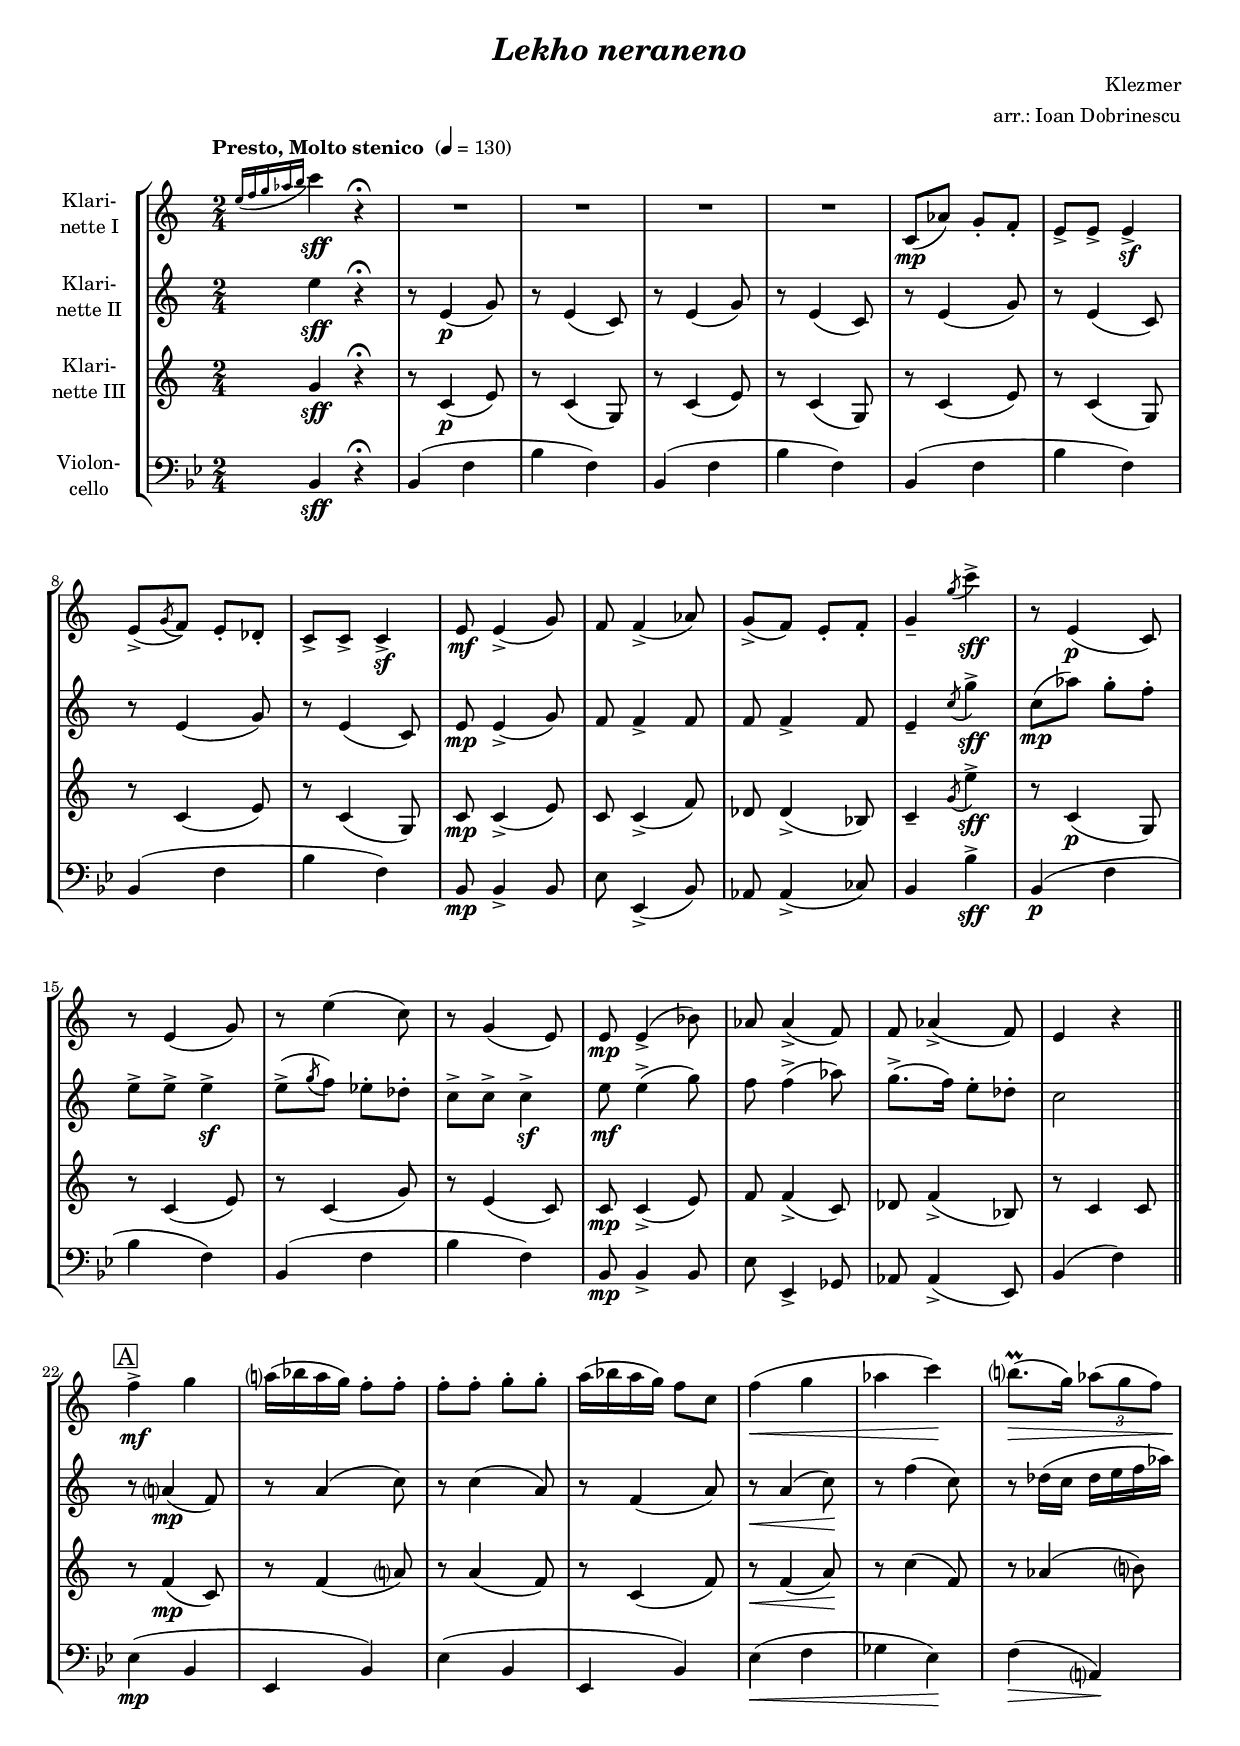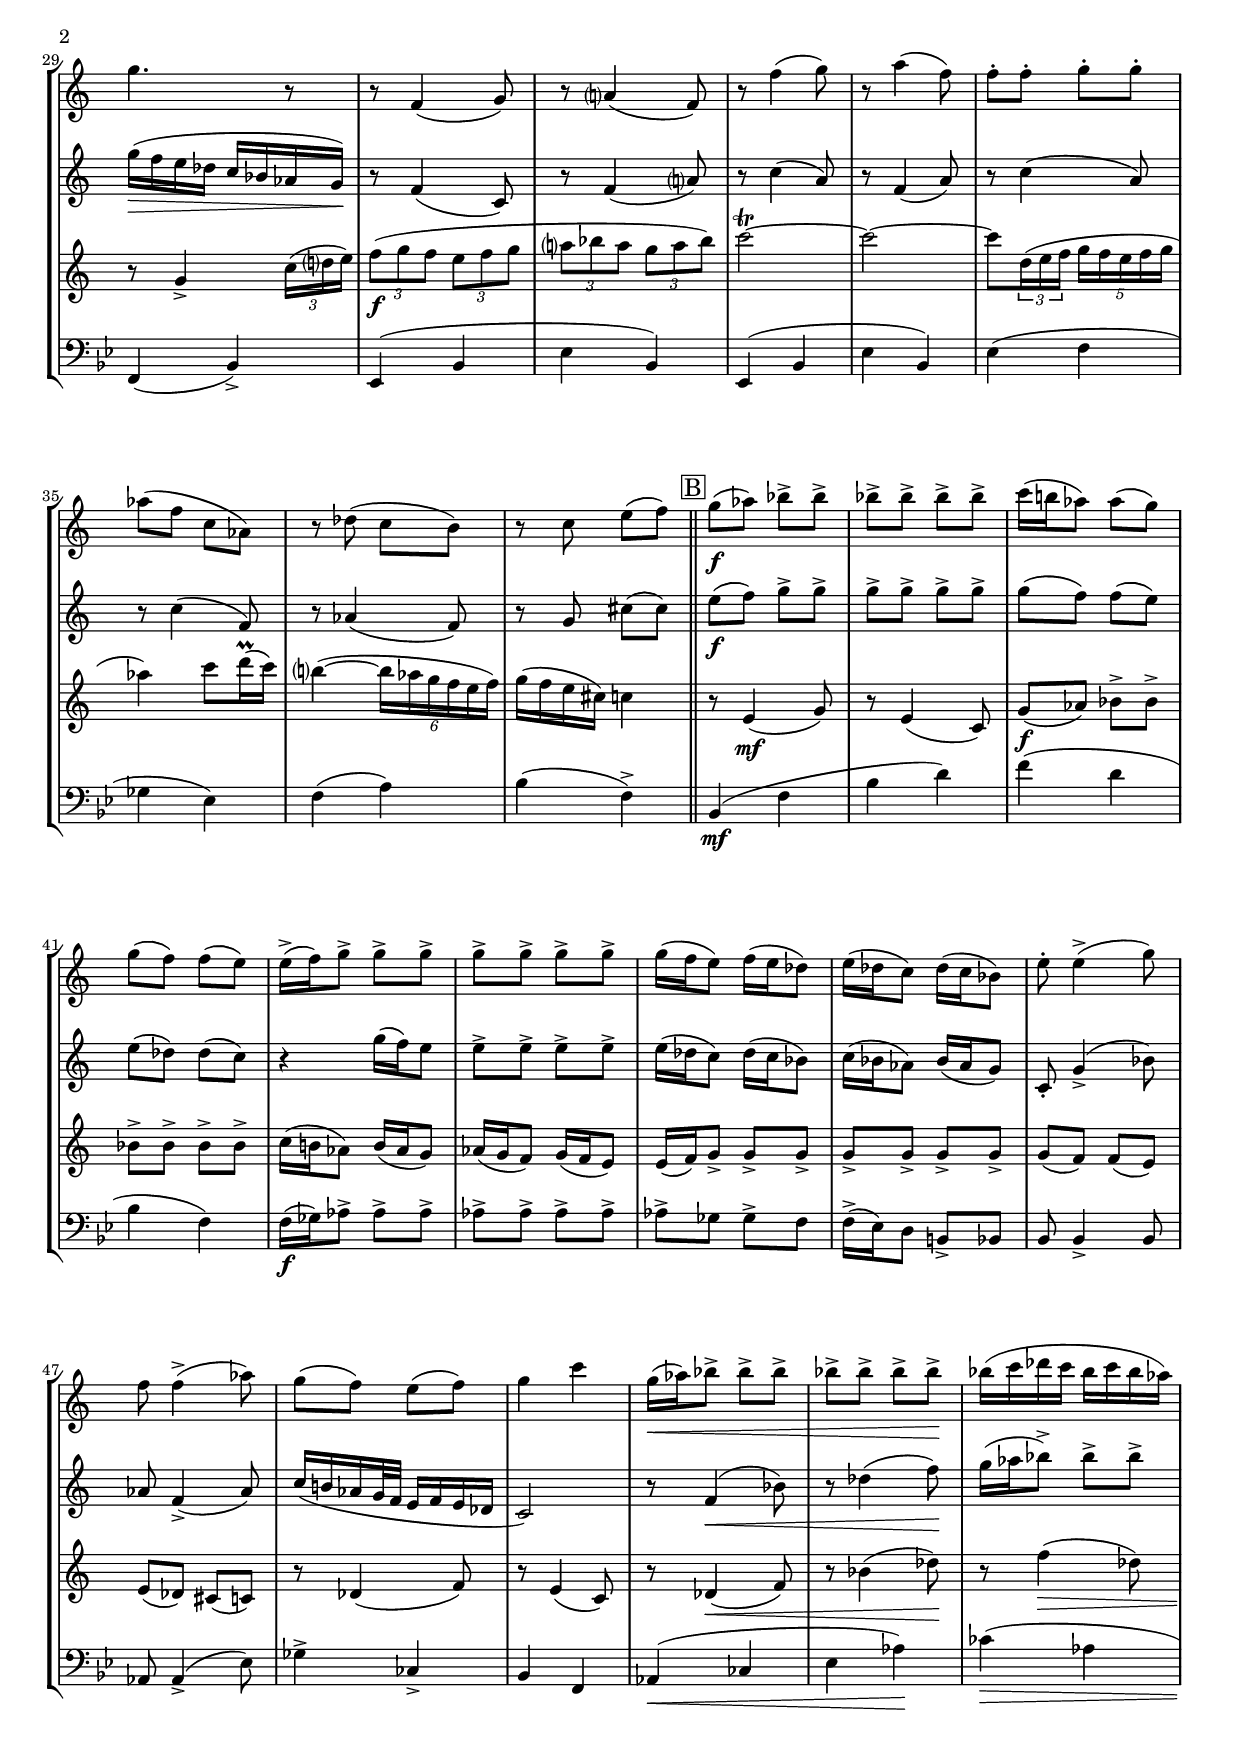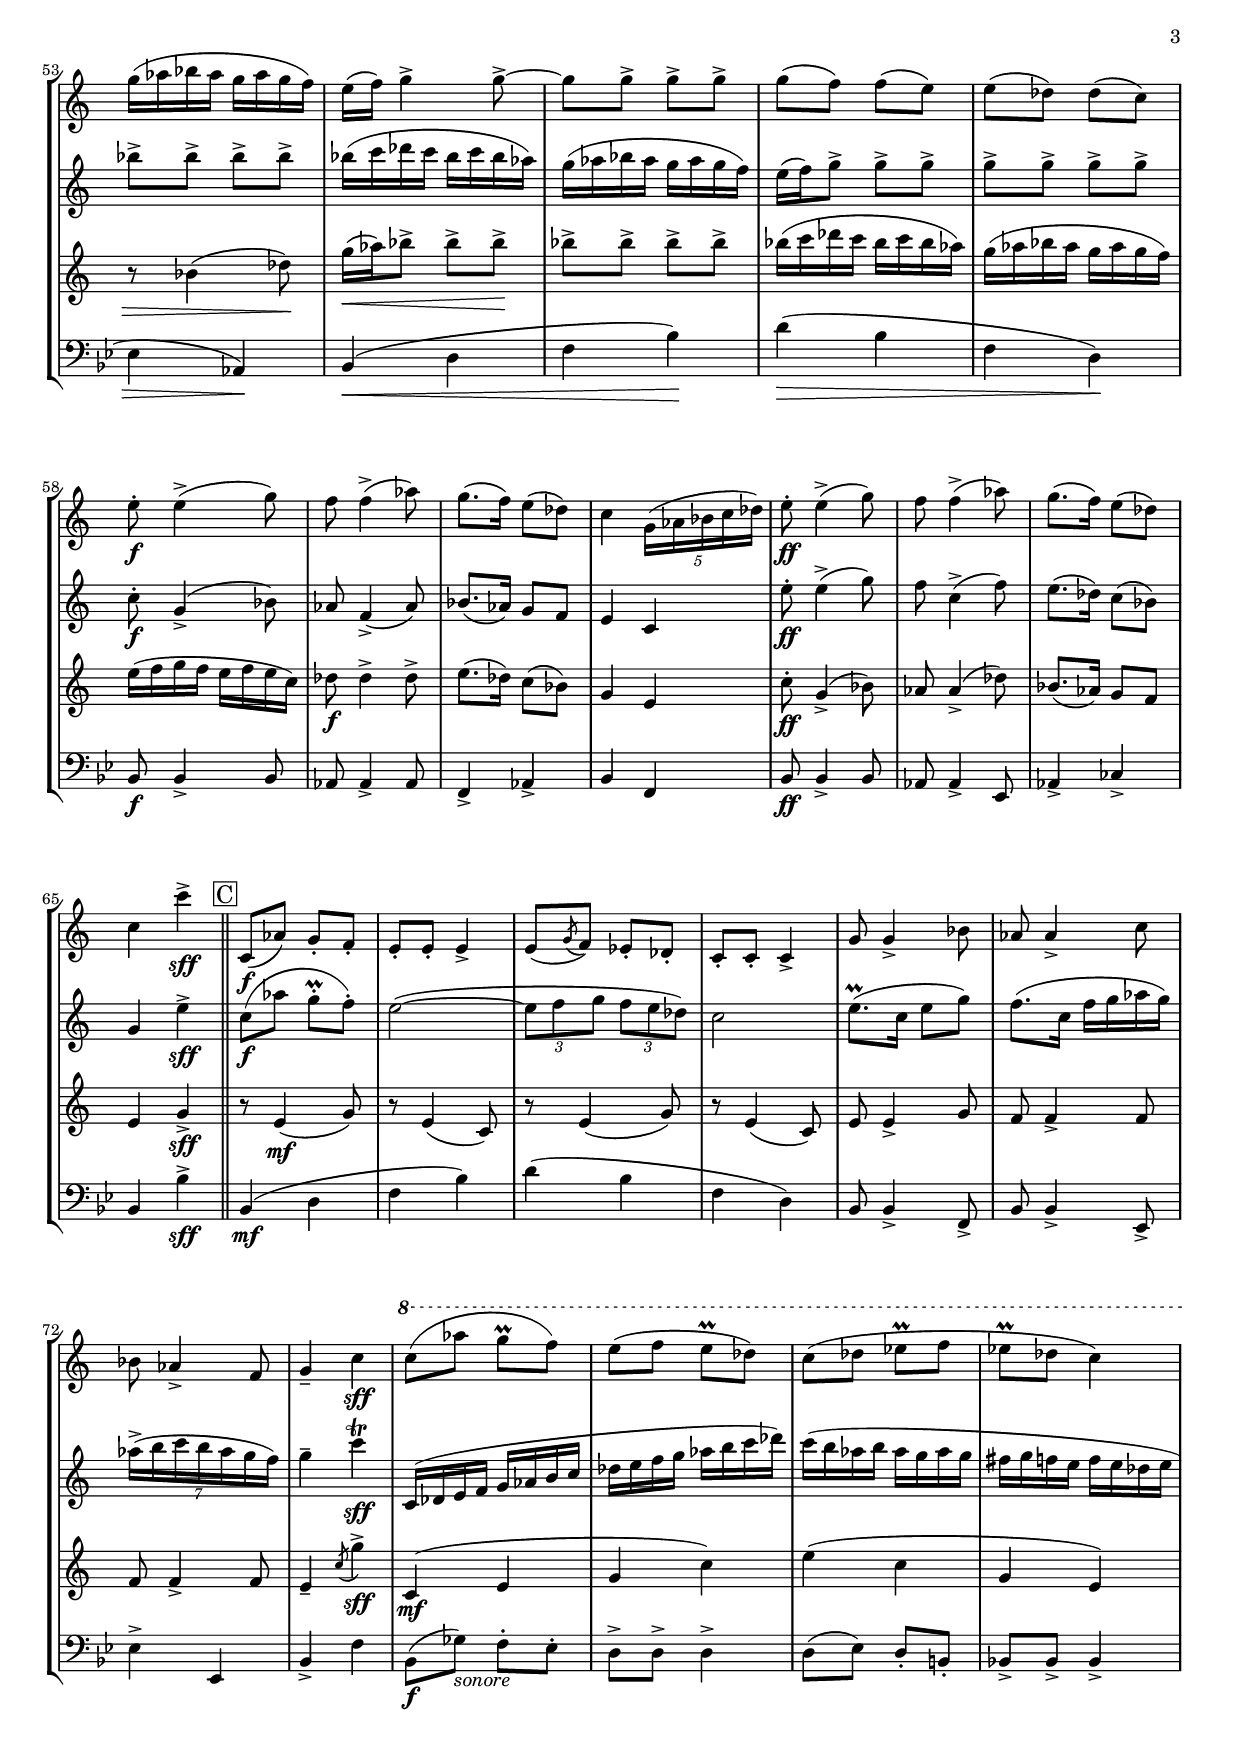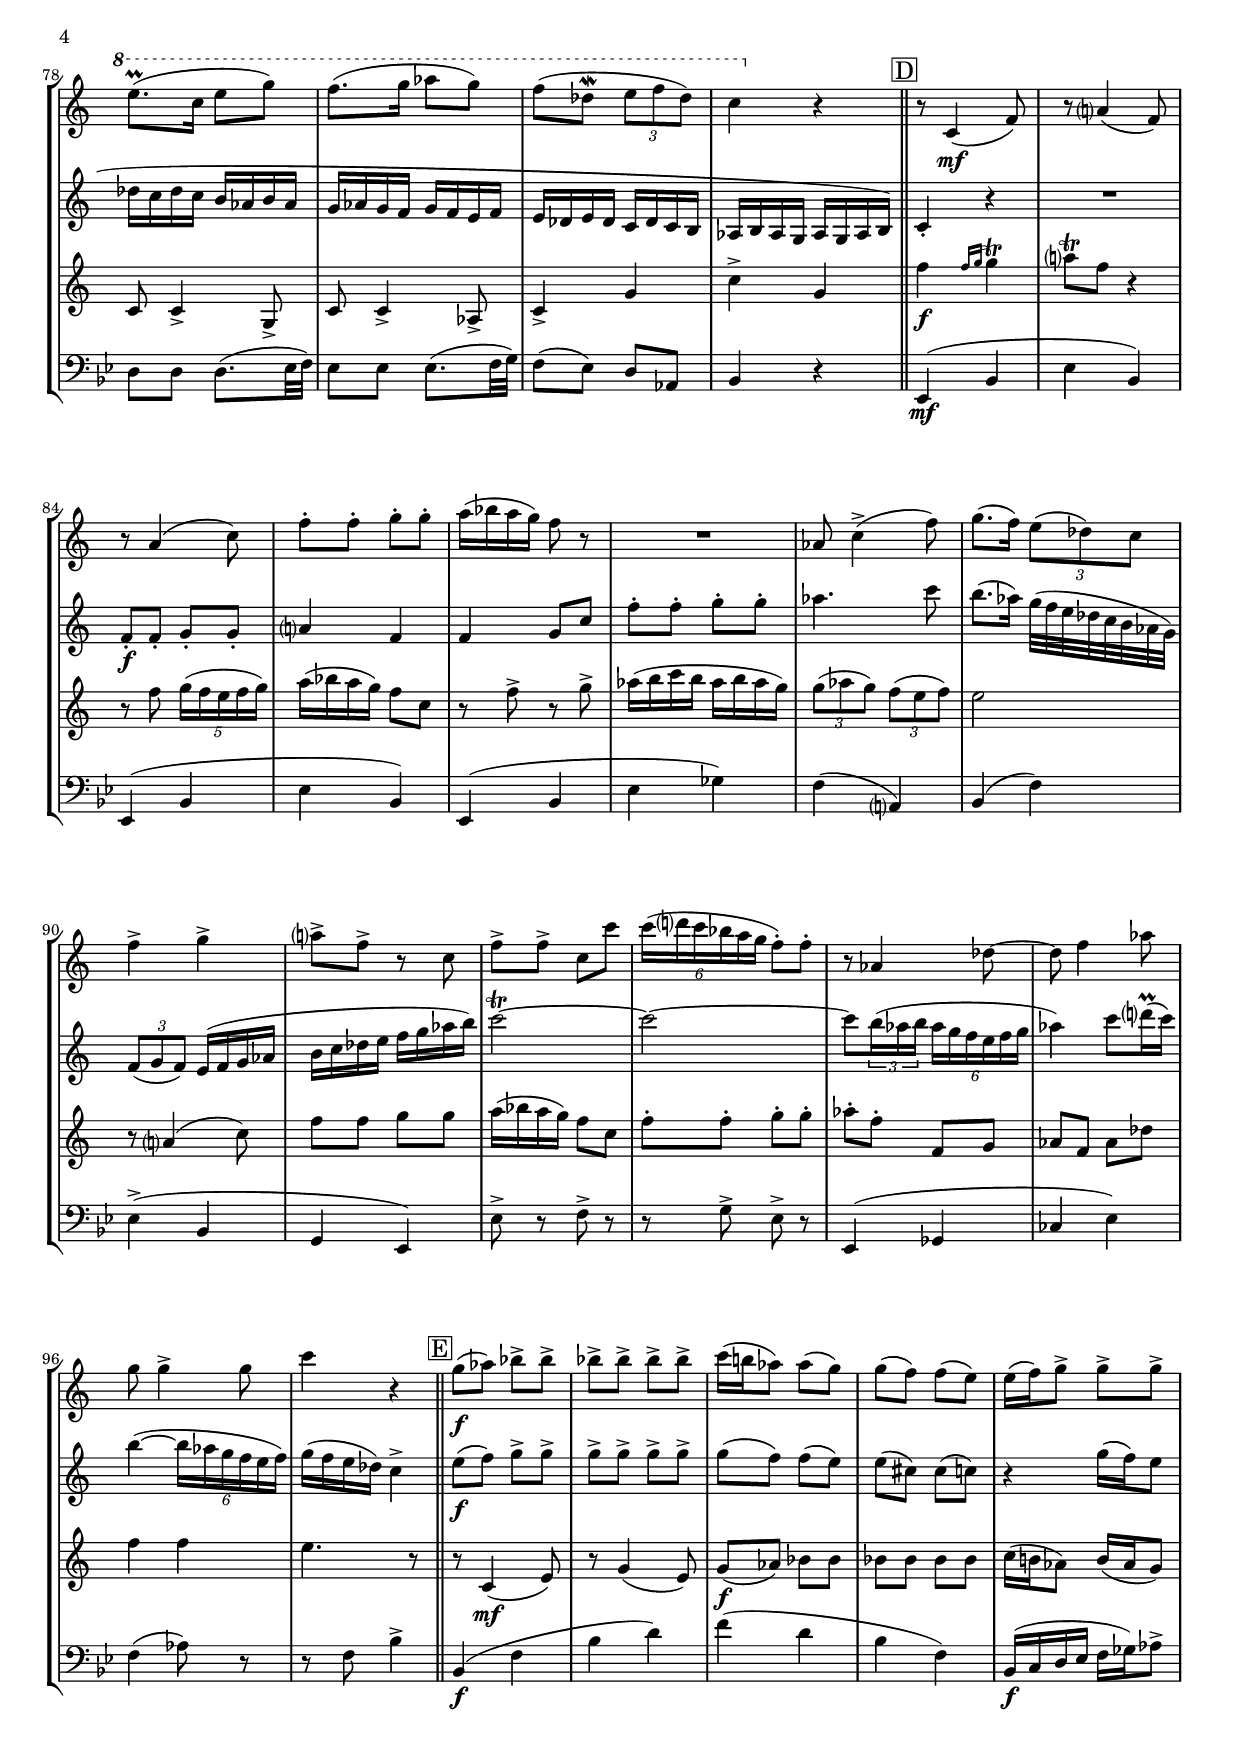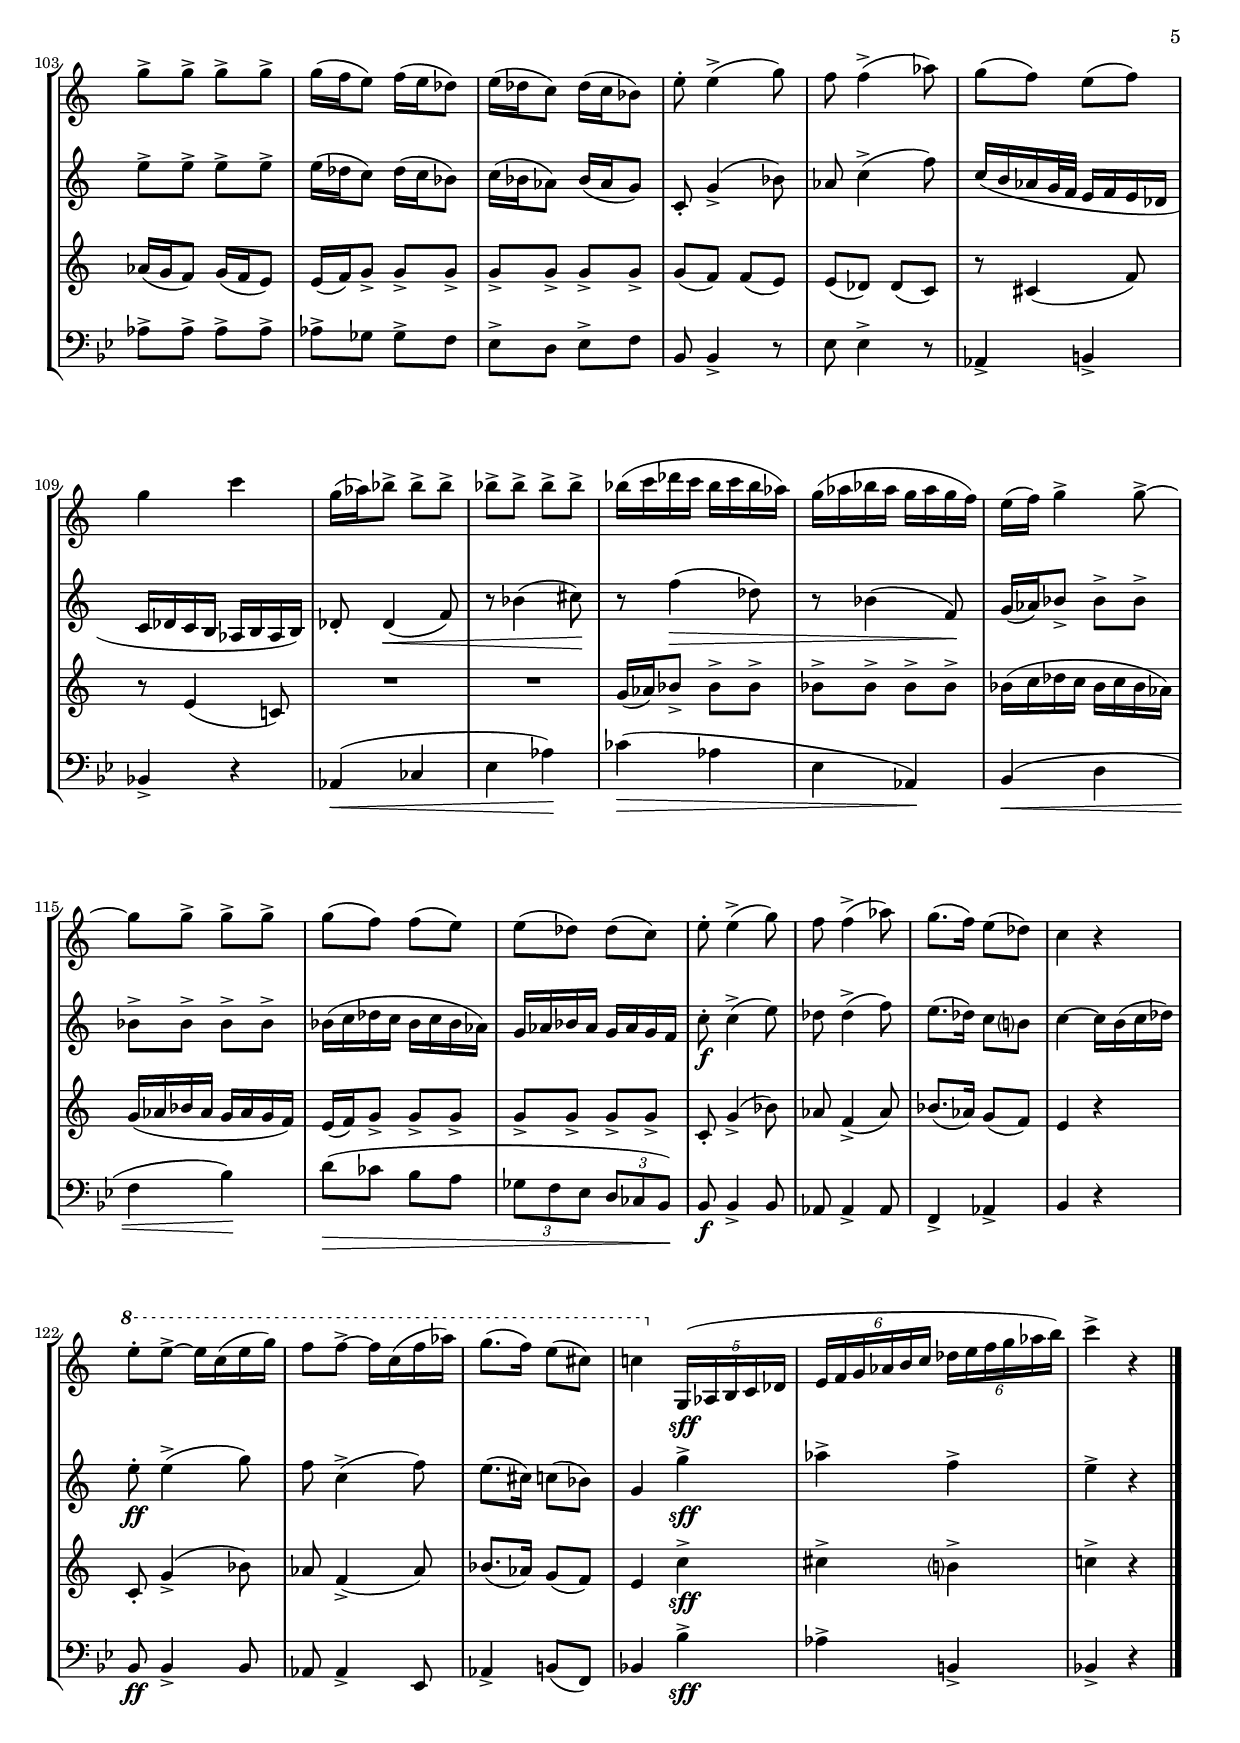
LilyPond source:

\version "2.18.2"
\include "deutsch.ly"

#(set-global-staff-size 17)

\header {
  title     = \markup \bold \italic "Lekho neraneno"
  composer  = "Klezmer"
  arranger  = "arr.: Ioan Dobrinescu"
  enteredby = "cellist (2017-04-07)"
%  piece     = ""
}

voiceconsts = {
  \key c \major
  \clef "treble"
  \time 2/4
  %\numericTimeSignature
  \compressFullBarRests
%  \set tupletSpannerDuration = #(ly:make-moment 1 8)
  \tempo "Presto, Molto stenico " 4=130
}

mihi = "clarinet"
mist = "string ensemble 1"
%miba = "drawbar organ"
miba = "bassoon"

boxa = { \bar "||" \mark \markup \box "A" }
boxb = { \bar "||" \mark \markup \box "B" }
boxc = { \bar "||" \mark \markup \box "C" }
boxd = { \bar "||" \mark \markup \box "D" }
boxe = { \bar "||" \mark \markup \box "E" }

sono = \markup \italic "sonore"

va = \relative c'' {
  \voiceconsts

  \appoggiatura { e16[ f g as h] } c4\sff r\fermata
  R2*4
  c,,8(\mp as') g-. f-.
  e-> e-> e4->\sf
  e8(-> \acciaccatura g f) e-. des-.
  c-> c-> c4->\sf
  e8\mf e4(-> g8)

  f f4(-> as8)
  g(-> f) e-. f-.
  g4-- \acciaccatura g'8 c4->\sff
  r8 e,,4(\p c8)
  r e4( g8)
  r e'4( c8)
  r g4( e8)
  e\mp e4(-> b'8)
  as as4(-> f8)

  f as4(-> f8)
  e4 r \boxa
  f'->\mf g
  a?16( b a g) f8-. f-.
  f-. f-. g-. g-.
  a16( b a g) f8 c
  f4(\< g
  as c)\!

  h?8.(\prall\> g16) \tuplet 3/2 { as8( g f) }
  g4.\! r8
  r f,4( g8)
  r a?4( f8)
  r f'4( g8)
  r a4( f8)
  f-. f-. g-. g-.
  as( f c as)
  r des( c h)

  r c e( f) \boxb
  g(\f as) b-> b->
  b-> b-> b-> b->
  c16( h! as8) as( g)
  g( f) f( e)
  e16(-> f) g8-> g-> g->
  g-> g-> g-> g->

  g16( f e8) f16( e des8)
  e16( des c8) des16( c b8)
  e-. e4(-> g8)
  f f4(-> as8)
  g( f) e( f)
  g4 c
  g16(\< as) b8-> b-> b->
  b-> b-> b-> b->\!

  b16( c des c b c b as)
  g( as b as g as g f)
  e( f) g4-> g8~->
  g g-> g-> g->
  g( f) f( e)
  e( des) des( c)

  e-.\f e4(-> g8)
  f f4(-> as8)
  g8.( f16) e8( des)
  c4 \tuplet 5/4 { g16( as b c des) }
  e8-.\ff e4(-> g8)
  f f4(-> as8)
  g8.( f16) e8( des)
  c4 c'->\sff \boxc

  c,,8(\f as') g-. f-.
  e-. e-. e4->
  e8( \acciaccatura g f) es-. des-.
  c-. c-. c4->
  g'8 g4-> b8
  as as4-> c8
  b as4-> f8
  g4-- c\sff

  \ottava #1
  c'8( as' g\prall f)
  e( f e\prall des)
  c( des es\prall f
  es\prall des c4)
  e8.(\prall c16 e8 g)
  f8.( g16 as8 g)
  f( des\mordent \tuplet 3/2 4 { e f des) }
  c4 \ottava #0 r \boxd

  r8 c,,4(\mf f8)
  r a?4( f8)
  r a4( c8)
  f-. f-. g-. g-.
  a16( b a g) f8 r
  R2
  as,8 c4(-> f8)
  g8.( f16) \tuplet 3/2 4 { e8( des) c }

  f4-> g->
  a?8-> f-> r c
  f-> f-> c c'
  \tuplet 6/4 4 { c16( d? c b a g } f8)-. f-.
  r as,4 des8~
  des f4 as8
  g g4-> g8
  c4 r \boxe

  g8(\f as) b-> b->
  b-> b-> b-> b->
  c16( h! as8) as( g)
  g( f) f( e)
  e16( f) g8-> g-> g->
  g-> g-> g-> g->
  g16( f e8) f16( e des8)

  e16( des c8) des16( c b8)
  e-. e4(-> g8)
  f f4(-> as8)
  g( f) e( f)
  g4 c
  g16( as) b8-> b-> b->
  b-> b-> b-> b->

  b16( c des c b c b as)
  g( as b as g as g f)
  e( f) g4-> g8~->
  g g-> g-> g->
  g( f) f( e)
  e( des) des( c)
  e-. e4(-> g8)

  f f4(-> as8)
  g8.( f16) e8( des)
  c4 r
  \ottava #1
  e'8-. e~-> e16 c( e g)
  f8 f~-> f16 c( f as)

  g8.( f16) e8( cis)
  c!4 \ottava #0 \tuplet 5/4 4 { g,,16(\sff as h c des }
  \tuplet 6/4 4 { e f g as h c des e f g as h) }
  c4-> r \bar "|."
}

vb = \relative c'' {
  \voiceconsts

  \grace s16*5 e4\sff r\fermata
  r8 e,4(\p g8)
  \repeat unfold 3 {
    r e4( c8)
    r e4( g8)
  }
  r e4( c8)

  e\mp e4(-> g8)
  f f4-> f8
  f f4-> f8
  e4-- \acciaccatura c'8 g'4->\sff
  c,8(\mp as') g-. f-.
  e-> e-> e4->\sf
  e8(-> \acciaccatura g f8) es-. des-.
  c-> c-> c4->\sf
  e8\mf e4(-> g8)

  f f4(-> as8)
  g8.(-> f16) e8-. des-.
  c2 \boxa
  r8 a?4(\mp f8)
  r a4( c8)
  r8 c4( a8)
  r f4( a8)
  r\< a4( c8)\!
  r f4( c8)

  r des16( c des e f as)
  g(\> f e des c b as g)\!
  r8 f4( c8)
  r f4( a?8)
  r c4( a8)
  r f4( a8)
  r c4( a8)
  r c4( f,8)

  r as4( f8)
  r g cis( cis) \boxb
  e(\f f) g-> g->
  g-> g-> g-> g->
  g( f) f( e)
  e( des) des( c)
  r4 g'16( f) e8
  e-> e-> e-> e->

  e16( des c8) des16( c b8)
  c16( b as8) b16( as g8)
  c,-. g'4(-> b8)
  as f4(-> as8)
  c16( h! as g32 f e16 f e des
  c2)
  r8 f4(\< b8)
  r des4( f8)\!

  g16( as b8)-> b-> b->
  b-> b-> b-> b->
  b16( c des c b c b as)
  g( as b as g as g f)
  e( f) g8-> g-> g->
  g-> g-> g-> g->

  c,8-.\f g4(-> b8)
  as f4(-> as8)
  b8.( as16) g8 f
  e4 c
  e'8-.\ff e4(-> g8)
  f c4(-> f8)
  e8.( des16) c8( b)
  g4 e'->\sff \boxc

  c8(\f as' g-.\prall f)-.
  e2(~
  \tuplet 3/2 4 { e8 f g f e des) }
  c2
  e8.(\prall c16 e8 g)
  f8.( c16 f g as g)
  \tuplet 7/8 2 { as(-> h c h as g f) }
  g4-- c\trill\sff

  c,,16( des e f g as h c
  des e f g as h c des)
  c( h as h as g as g
  fis g f e f e des e

  des c des c h as h as
  g as g f g f e f
  e des e des c des c h
  as h as g as g as h) \boxd

  c4-. r
  R2
  f8-.\f f-. g-. g-.
  a?4 f
  f g8 c
  f-. f-. g-. g-.
  as4. c8
  h8.( as16) g32( f e des c h as g)

  \tuplet 3/2 4 { f8( g f) } e16( f g as
  h c des e f g as h)
  c2~\trill
  c~
  c8 \tuplet 3/2 8 { h16( as h } \tuplet 6/4 4 { as g f e f g }
  as4) c8 d?16(\prall c)

  h4(~ \tuplet 6/4 4 { h16 as g f e f) }
  g( f e des) c4-> \boxe
  e8(\f f) g-> g->
  g-> g-> g-> g->
  g( f) f( e)
  e( cis) cis( c)
  r4 g'16( f) e8
  e-> e-> e-> e->

  e16( des c8) des16( c b8)
  c16( b as8) b16( as g8)
  c,-. g'4(-> b8)
  as c4(-> f8)
  c16( h as g32 f e16 f e des
  c des c h as h as h)

  des8-. des4(\< f8)
  r b4( cis8)\!
  r f4(\> des8)
  r b4( f8)\!
  g16( as) b8-> b-> b->
  b-> b-> b-> b->
  b16( c des c b c b as)

  g as b as g as g f
  c'8-.\f c4(-> e8)
  des des4(-> f8)
  e8.( des16) c8 h?
  c4~ c16 h( c des)

  e8-.\ff e4(-> g8)
  f c4(-> f8)
  e8.( cis16) c8( b)
  g4 g'->\sff
  as-> f->
  e-> r \bar "|."
}

vc = \relative c'' {
  \voiceconsts

  \grace s16*5 g4\sff r\fermata
  r8 c,4(\p e8)
  \repeat unfold 3 {
    r c4( g8)
    r c4( e8)
  }
  r c4( g8)

  c\mp c4(-> e8)
  c c4(-> f8)
  des des4(-> b8)
  c4-- \acciaccatura g'8 e'4->\sff
  r8 c,4(\p g8)
  r c4( e8)
  r c4( g'8)
  r e4( c8)
  c\mp c4(-> e8)

  f f4(-> c8)
  des f4(-> b,8)
  r c4 c8 \boxa
  r f4(\mp c8)
  r f4( a?8)
  r a4( f8)
  r c4( f8)
  r\< f4( a8)\!
  r c4(f,8)

  r as4( h?8)
  r g4-> \tuplet 3/2 8 { c16( d? e) }
  \tuplet 3/2 4 {
    f8(\f g f e f g
    a? b a g a b)
  }
  c2~\trill
  c~
  c8 \tuplet 3/2 8 { d,16( e f } \tuplet 5/4 4 { g f e f g }
  as4) c8 d16(\prall c)

  h?4(~ \tuplet 6/4 4 { h16 as g f e f) }
  g( f e cis) c4 \boxb
  r8 e,4(\mf g8)
  r e4( c8)
  g'(\f as) b-> b->
  b-> b-> b-> b->
  c16( h! as8) h16( as g8)

  as16( g f8) g16( f e8)
  e16( f) g8-> g-> g->
  g-> g-> g-> g->
  g( f) f( e)
  e( des) cis( c)
  r des4( f8)
  r e4( c8)
  r des4(\< f8)

  r b4( des8)\!
  r f4(\> des8)
  r b4( des8)\!
  g16(\< as) b8-> b-> b->\!
  b-> b-> b-> b->
  b16( c des c b c b as)
  g( as b as g as g f)

  e( f g f e f e c)
  des8\f des4-> des8->
  e8.( des16) c8( b)
  g4 e
  c'8-.\ff g4(-> b8)
  as as4(-> des8)
  b8.( as16) g8 f
  e4 g->\sff \boxc

  r8 e4(\mf g8)
  r e4( c8)
  r e4( g8)
  r e4( c8)
  e e4-> g8
  f f4-> f8
  f f4-> f8

  e4-- \acciaccatura c'8 g'4->\sff
  c,,(\mf e
  g c)
  e( c
  g e)
  c8 c4-> g8->
  c c4-> as8->
  c4-> g'
  c-> g \boxd

  f'\f \grace { f16[ g] } g4\trill
  a?8\trill f r4
  r8 f \tuplet 5/4 4 { g16( f e f g) }
  a( b a g) f8 c
  r f-> r g->
  as16( h c h as h as g)
  \tuplet 3/2 4 { g8( as g) f( e f) }

  e2
  r8 a,?4( c8)
  f f g g
  a16( b a g) f8 c
  f-. f-. g-. g-.
  as-. f-. f, g
  as f as des
  f4 f
  e4. r8 \boxe

  r8 c,4(\mf e8)
  r g4( e8)
  g(\f as) b b
  b b b b
  c16( h! as8) h16( as g8)
  as16( g f8) g16( f e8)
  e16( f) g8-> g-> g->
  g-> g-> g-> g->

  g( f) f( e)
  e( des) des( c)
  r cis4( f8)
  r e4( c!8)
  R2*2
  g'16( as) b8-> b-> b->
  b-> b-> b-> b->
  b16( c des c b c b as)

  g( as b as g as g f)
  e( f) g8-> g-> g->
  g-> g-> g-> g->
  c,-. g'4(-> b8)
  as f4(-> as8)
  b8.( as16) g8( f)

  e4 r
  c8-. g'4(-> b8)
  as f4(-> as8)
  b8.( as16) g8( f)
  e4 c'->\sff
  cis-> h?->
  c!-> r \bar "|."
}

\include "v4.ily"

music = \new StaffGroup <<
      \new Staff {
        \set Staff.midiInstrument = \mihi
        \set Staff.instrumentName = \markup \center-column { "Klari-" "nette I" }
        \transpose c c { \va }
      }

      \new Staff {
        \set Staff.midiInstrument = \mihi
        \set Staff.instrumentName = \markup \center-column { "Klari-" "nette II" }
        \transpose c c { \vb }
      }

      \new Staff {
        \set Staff.midiInstrument = \mihi
        \set Staff.instrumentName = \markup \center-column { "Klari-" "nette III" }
        \transpose c c { \vc }
      }

      \new Staff {
        \set Staff.midiInstrument = \miba
        \set Staff.instrumentName = \markup \center-column { "Violon-" "cello" }
        \transpose c b, { \vd }
      }
>>

\book {
  \score {
   \music
    \layout {}
  }

  \score {
    \unfoldRepeats \music

    \midi {
      \context {
        \Score
      }
    }
  }
}
